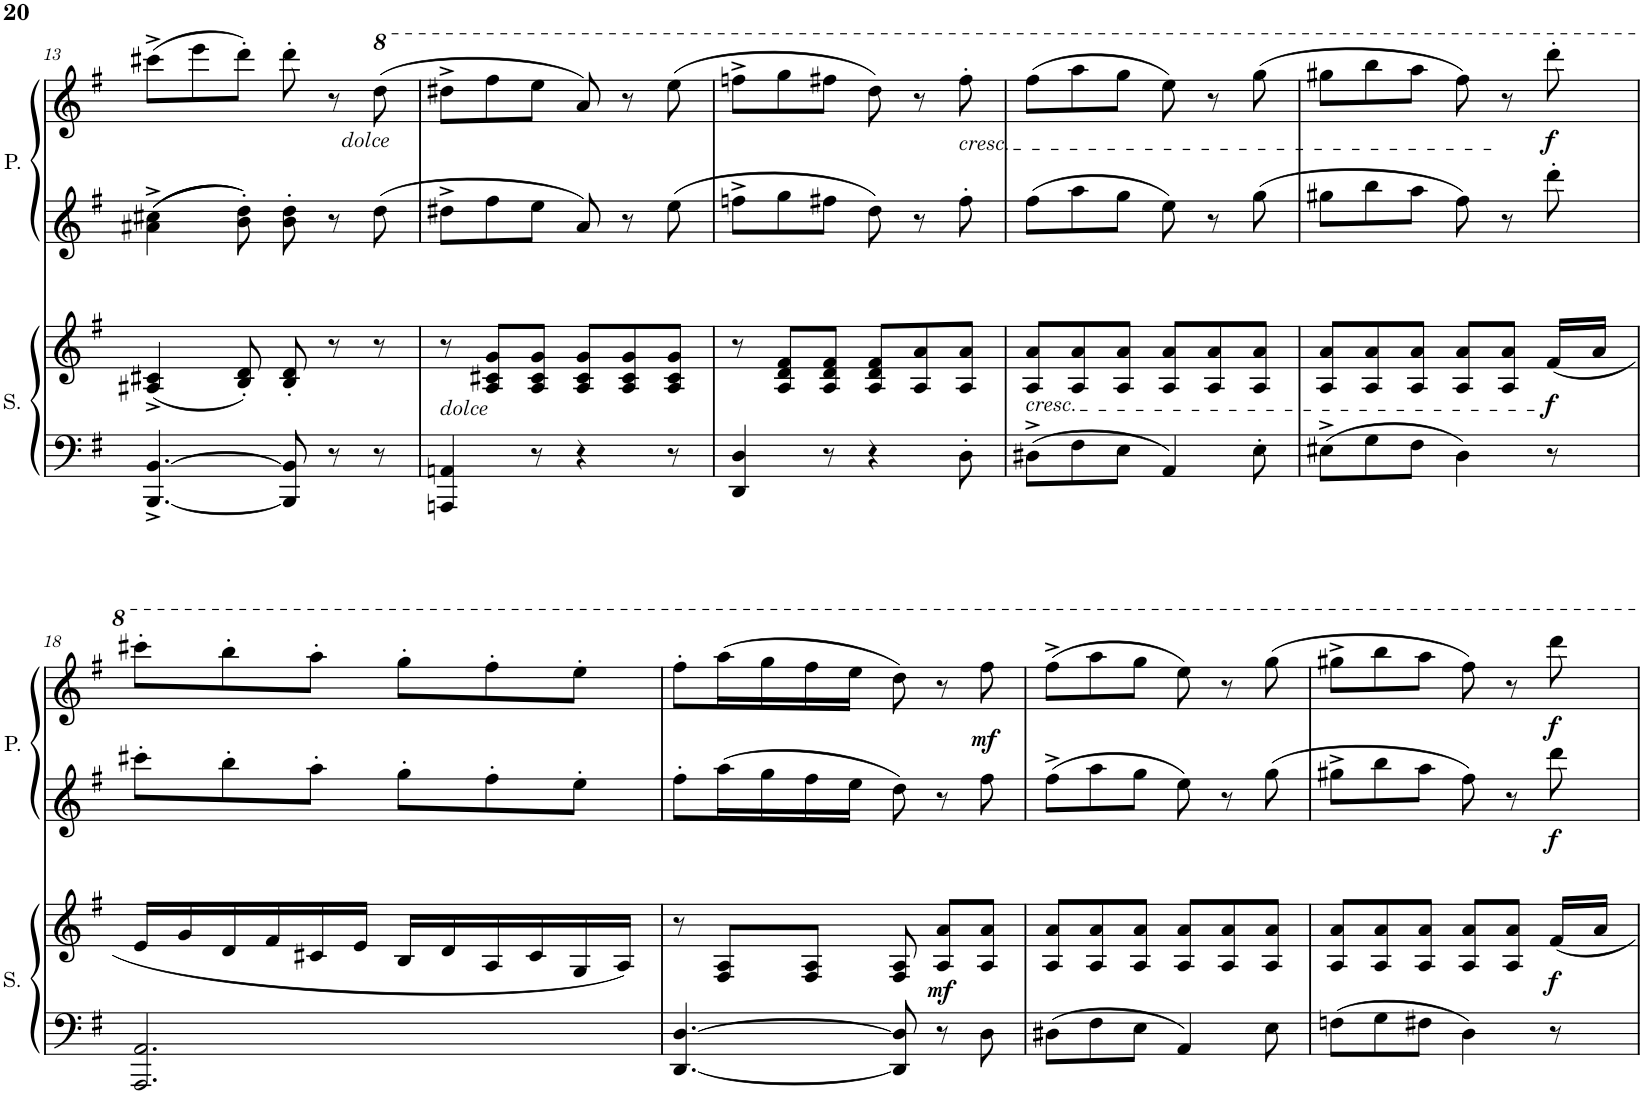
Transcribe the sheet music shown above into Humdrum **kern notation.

**kern	**kern	**dynam	**kern	**kern	**dynam
*part2	*part2	*part2	*part1	*part1	*part1
*staff4	*staff3	*staff3/4	*staff2	*staff1	*staff1/2
*I"Secondo	*	*	*I"Primo	*	*
*I'S.	*	*	*I'P.	*	*
!!LO:PB:g=z
*clefF4	*clefF4	*	*clefG2	*clefG2	*
*k[f#]	*k[f#]	*	*k[f#]	*k[f#]	*
*M6/8	*M6/8	*	*M6/8	*M6/8	*
=13	=13	=13	=13	=13	=13
[4.BBB/^ [4.BB/^	(4A#X/^ 4c#X/^	.	4a#X\^ 4cc#X\^	(8ccc#X^\L	.
.	.	.	.	8eee\	.
.	8B/' 8d/')	.	8b\' 8dd\'	8ddd'\J)	.
8BBB/] 8BB/]	8B/' 8d/'	.	8b\' 8dd\'	8ddd'\	.
8r	8r	.	8r	8r	.
!	!	!	!	!LO:TX:b:i:t=dolce	!
8r	8r	.	8dd\	(8ddd\	.
=14	=14	=14	=14	=14	=14
!	!LO:TX:b:i:t=dolce	!	!	!	!
4AAAn/ 4AAn/	8r	.	8dd#X^\L	8ddd#X^\L	.
.	8A/ 8c#X/ 8g/L	.	8ff#\	8fff#\	.
8r	8A/ 8c#/ 8g/J	.	8ee\J	8eee\J	.
4r	8A/ 8c#/ 8g/L	.	8a/	8aa/)	.
.	8A/ 8c#/ 8g/	.	8r	8r	.
8r	8A/ 8c#/ 8g/J	.	8ee\	(8eee\	.
=15	=15	=15	=15	=15	=15
4DD/ 4D/	8r	.	8ffn^\L	8fffn^\L	.
.	8A/ 8d/ 8f#/L	.	8gg\	8ggg\	.
8r	8A/ 8d/ 8f#/J	.	8ff#X\J	8fff#X\J	.
4r	8A/ 8d/ 8f#/L	.	8dd\	8ddd\)	.
.	8A/ 8a/	.	8r	8r	.
!	!	!	!	!LO:TX:b:i:t=cresc.	!
8D'\	8A/ 8a/J	.	8ff#'\	8fff#'\	.
=16	=16	=16	=16	=16	=16
!	!LO:TX:b:i:t=cresc.	!	!	!	!
8D#X^\L	8A/ 8a/L	.	8ff#\L	(8fff#\L	.
8F#\	8A/ 8a/	.	8aa\	8aaa\	.
8E\J	8A/ 8a/J	.	8gg\J	8ggg\J	.
4AA/	8A/ 8a/L	.	8ee\	8eee\)	.
.	8A/ 8a/	.	8r	8r	.
8E'\	8A/ 8a/J	.	8gg\	(8ggg\	.
=17	=17	=17	=17	=17	=17
8E#X^\L	8A/ 8a/L	.	8gg#X\L	8ggg#X\L	.
8G\	8A/ 8a/	.	8bb\	8bbb\	.
8F#\J	8A/ 8a/J	.	8aa\J	8aaa\J	.
4D\	8A/ 8a/L	.	8ff#\	8fff#\)	.
.	8A/ 8a/J	.	8r	8r	.
!	!	!LO:DY:b	!	!	!LO:DY:b
8r	(16f#/LL	f	8ddd'\	8dddd'\	f
.	16a/JJ	.	.	.	.
!!LO:LB:g=z
=18	=18	=18	=18	=18	=18
2.AAA/ 2.AA/	16e/LL	.	8ccc#X'\L	8cccc#X'\L	.
.	16g/	.	.	.	.
.	16d/	.	8bb'\	8bbb'\	.
.	16f#/	.	.	.	.
.	16c#X/	.	8aa'\J	8aaa'\J	.
.	16e/JJ	.	.	.	.
.	16B/LL	.	8gg'\L	8ggg'\L	.
.	16d/	.	.	.	.
.	16A/	.	8ff#'\	8fff#'\	.
.	16c#/	.	.	.	.
.	16G/	.	8ee'\J	8eee'\J	.
.	16A/JJ)	.	.	.	.
=19	=19	=19	=19	=19	=19
[4.DD/ [4.D/	8r	.	8ff#'\L	8fff#'\L	.
.	8F#/ 8A/L	.	16aa\L	(16aaa\L	.
.	.	.	16gg\	16ggg\	.
.	8F#/ 8A/J	.	16ff#\	16fff#\	.
.	.	.	16ee\JJ	16eee\JJ	.
8DD/] 8D/]	8F#/ 8A/	.	8dd\	8ddd\)	.
!	!	!LO:DY:b	!	!	!
8r	8A/ 8a/L	mf	8r	8r	.
!	!	!	!	!	!LO:DY:b
8D\	8A/ 8a/J	.	8ff#\	8fff#\	mf
=20	=20	=20	=20	=20	=20
8D#X\L	8A/ 8a/L	.	8ff#^\L	(8fff#^\L	.
8F#\	8A/ 8a/	.	8aa\	8aaa\	.
8E\J	8A/ 8a/J	.	8gg\J	8ggg\J	.
4AA/	8A/ 8a/L	.	8ee\	8eee\)	.
.	8A/ 8a/	.	8r	8r	.
8E\	8A/ 8a/J	.	8gg\	(8ggg\	.
=21	=21	=21	=21	=21	=21
8Fn\L	8A/ 8a/L	.	8gg#X^\L	8ggg#X^\L	.
8G\	8A/ 8a/	.	8bb\	8bbb\	.
8F#X\J	8A/ 8a/J	.	8aa\J	8aaa\J	.
4D\	8A/ 8a/L	.	8ff#\	8fff#\)	.
.	8A/ 8a/J	.	8r	8r	.
!	!	!LO:DY:b	!	!	!LO:DY:b=2
!	!	!	!	!	!LO:DY:n=1:b
8r	16f#/LL	f	8ddd\	8dddd\	f f
.	16a/JJ	.	.	.	.
=	=	=	=	=	=
*-	*-	*-	*-	*-	*-
